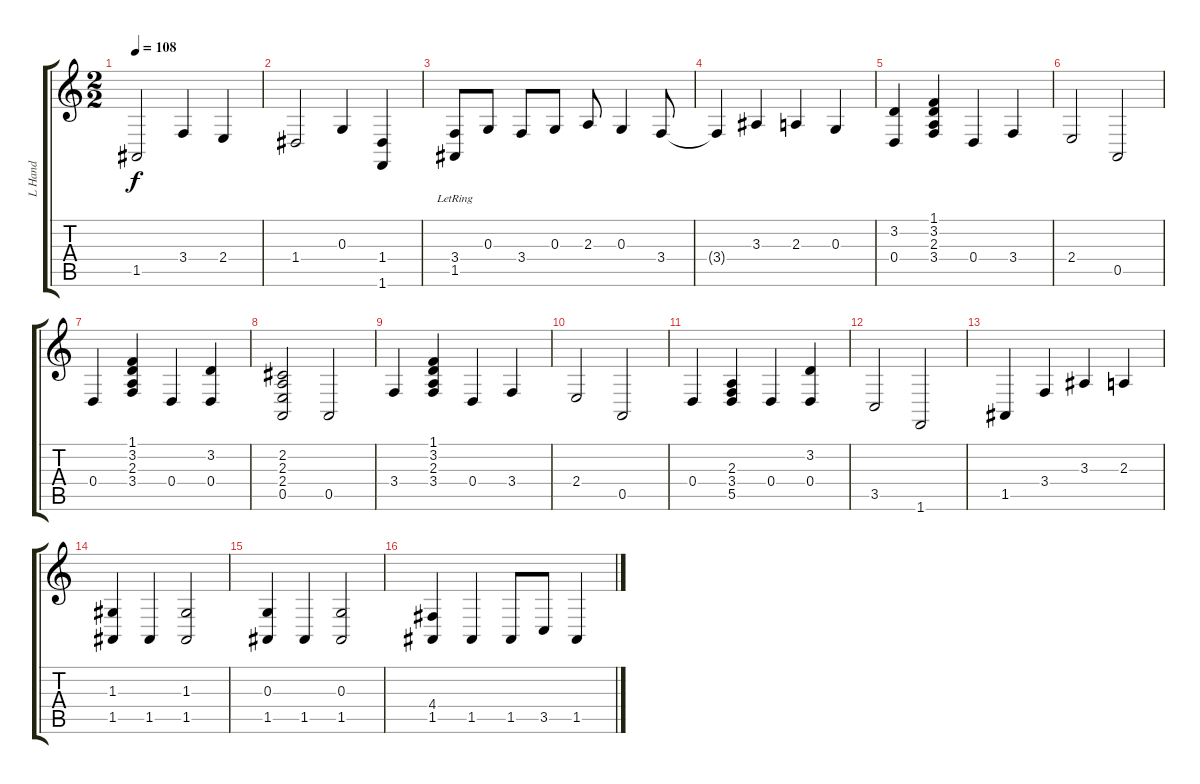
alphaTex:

\track ("L Hand" "L Hand") {instrument acousticgrandpiano}
\staff {score tabs}
\tuning (E4 B3 G3 D3 A2 E2) {hide}
\ts (2 2)
\tempo 108
\clef g2
\ks c
1.5.2{dy f} 3.4.4 2.4.4 |
1.4.2 0.3.4 (1.4 1.6).4 |
(3.4 1.5{lr}).8 0.3.8 3.4.8 0.3.8 2.3.8 0.3.4 3.4.8 |
3.4{t}.4 3.3.4 2.3.4 0.3.4 |
(3.2 0.4).4 (1.1 3.2 2.3 3.4).4 0.4.4 3.4.4 |
2.4.2 0.5.2 |
0.4.4 (1.1 3.2 2.3 3.4).4 0.4.4 (3.2 0.4).4 |
(2.2 2.3 2.4 0.5).2 0.5.2 |
3.4.4 (1.1 3.2 2.3 3.4).4 0.4.4 3.4.4 |
2.4.2 0.5.2 |
0.4.4 (2.3 3.4 5.5).4 0.4.4 (3.2 0.4).4 |
3.5.2 1.6.2 |
1.5.4 3.4.4 3.3.4 2.3.4 |
(1.3 1.5).4 1.5.4 (1.3 1.5).2 |
(0.3 1.5).4 1.5.4 (0.3 1.5).2 |
(4.4 1.5).4 1.5.4 1.5.8 3.5.8 1.5.4
